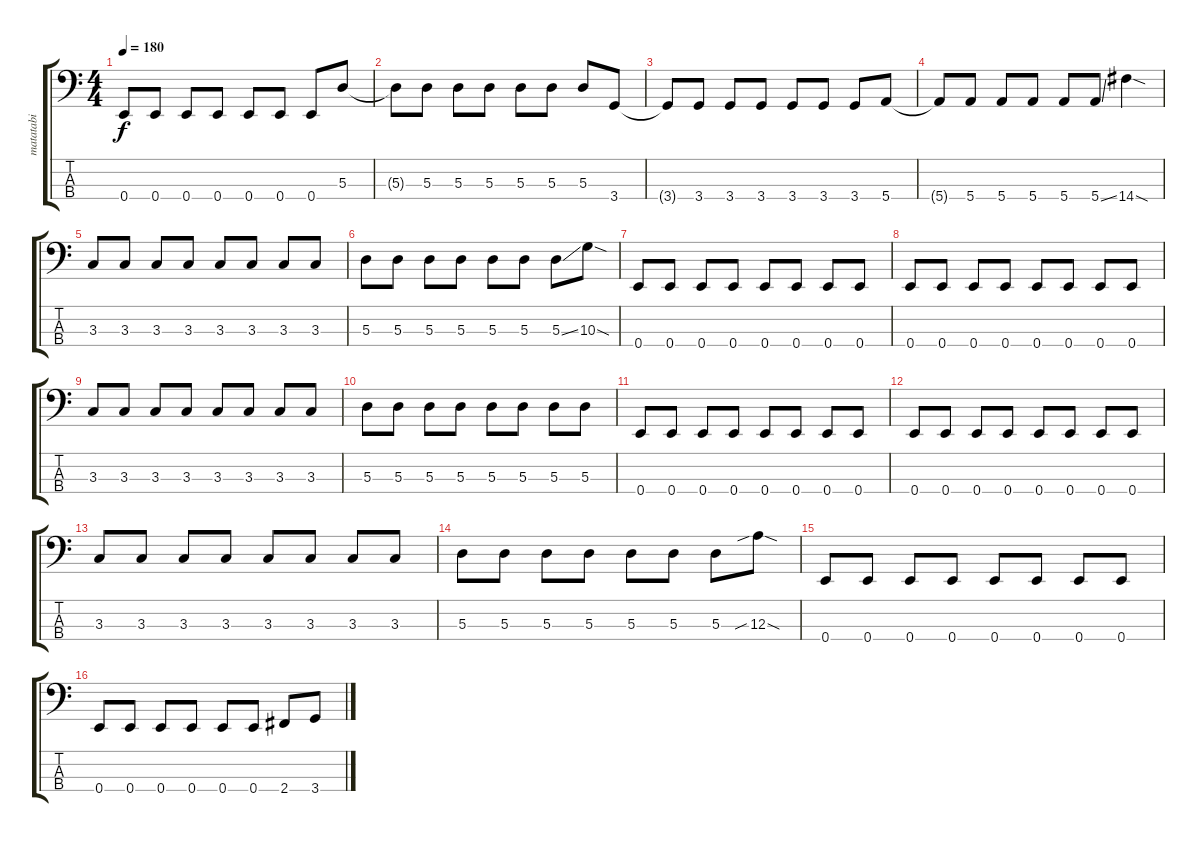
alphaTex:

\track ("matatabi" "matatabi") {instrument electricbasspick}
\staff {score tabs}
\tuning (G2 D2 A1 E1) {hide}
\ts (4 4)
\tempo 180
\clef f4
\ks c
0.4{t}.8{dy f} 0.4.8 0.4.8 0.4.8 0.4.8 0.4.8 0.4.8 5.3.8 |
5.3{t}.8 5.3.8 5.3.8 5.3.8 5.3.8 5.3.8 5.3.8 3.4.8 |
3.4{t}.8 3.4.8 3.4.8 3.4.8 3.4.8 3.4.8 3.4.8 5.4.8 |
5.4{t}.8 5.4.8 5.4.8 5.4.8 5.4.8 5.4{ss}.8 14.4{sod}.4 |
3.3.8 3.3.8 3.3.8 3.3.8 3.3.8 3.3.8 3.3.8 3.3.8 |
5.3.8 5.3.8 5.3.8 5.3.8 5.3.8 5.3.8 5.3{ss}.8 10.3{sod}.8 |
0.4.8 0.4.8 0.4.8 0.4.8 0.4.8 0.4.8 0.4.8 0.4.8 |
0.4.8 0.4.8 0.4.8 0.4.8 0.4.8 0.4.8 0.4.8 0.4.8 |
3.3.8 3.3.8 3.3.8 3.3.8 3.3.8 3.3.8 3.3.8 3.3.8 |
5.3.8 5.3.8 5.3.8 5.3.8 5.3.8 5.3.8 5.3.8 5.3.8 |
0.4.8 0.4.8 0.4.8 0.4.8 0.4.8 0.4.8 0.4.8 0.4.8 |
0.4.8 0.4.8 0.4.8 0.4.8 0.4.8 0.4.8 0.4.8 0.4.8 |
3.3.8 3.3.8 3.3.8 3.3.8 3.3.8 3.3.8 3.3.8 3.3.8 |
5.3.8 5.3.8 5.3.8 5.3.8 5.3.8 5.3.8 5.3.8 12.3{sib sod}.8 |
0.4.8 0.4.8 0.4.8 0.4.8 0.4.8 0.4.8 0.4.8 0.4.8 |
0.4.8 0.4.8 0.4.8 0.4.8 0.4.8 0.4.8 2.4.8 3.4.8
